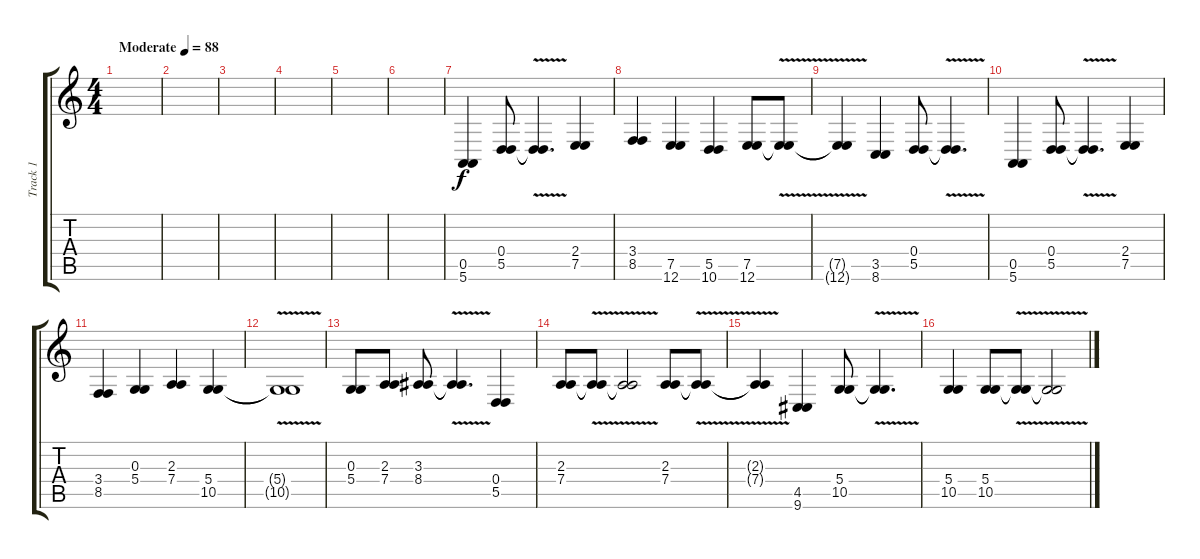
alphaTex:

\track ("Track 1" "Track 1") {instrument frenchhorn}
\staff {score tabs}
\tuning (E4 B3 G3 D3 A2 E2) {hide}
\ts (4 4)
\tempo (88 "Moderate")
\clef g2
\ks c
|
|
|
|
|
|
(0.5 5.6).4 (0.4 5.5).8 (0.4{v t} 5.5{v t}).4{d} (2.4 7.5).4 |
(3.4 8.5).4 (7.5 12.6).4 (5.5 10.6).4 (7.5 12.6).8 (7.5{v t} 12.6{v t}).8 |
(7.5{v t} 12.6{v t}).4 (3.5 8.6).4 (0.4 5.5).8 (0.4{v t} 5.5{v t}).4{d} |
(0.5 5.6).4 (0.4 5.5).8 (0.4{v t} 5.5{v t}).4{d} (2.4 7.5).4 |
(3.4 8.5).4 (0.3 5.4).4 (2.3 7.4).4 (5.4 10.5).4 |
(5.4{v t} 10.5{v t}).1 |
(0.3 5.4).8 (2.3 7.4).8 (3.3 8.4).8 (3.3{v t} 8.4{v t}).4{d} (0.4 5.5).4 |
(2.3 7.4).8 (2.3{v t} 7.4{v t}).8 (2.3{v t} 7.4{v t}).2 (2.3 7.4).8 (2.3{v t} 7.4{v t}).8 |
(2.3{v t} 7.4{v t}).4 (4.5 9.6).4 (5.4 10.5).8 (5.4{v t} 10.5{v t}).4{d} |
(5.4 10.5).4 (5.4 10.5).8 (5.4{v t} 10.5{v t}).8 (5.4{v t} 10.5{v t}).2
